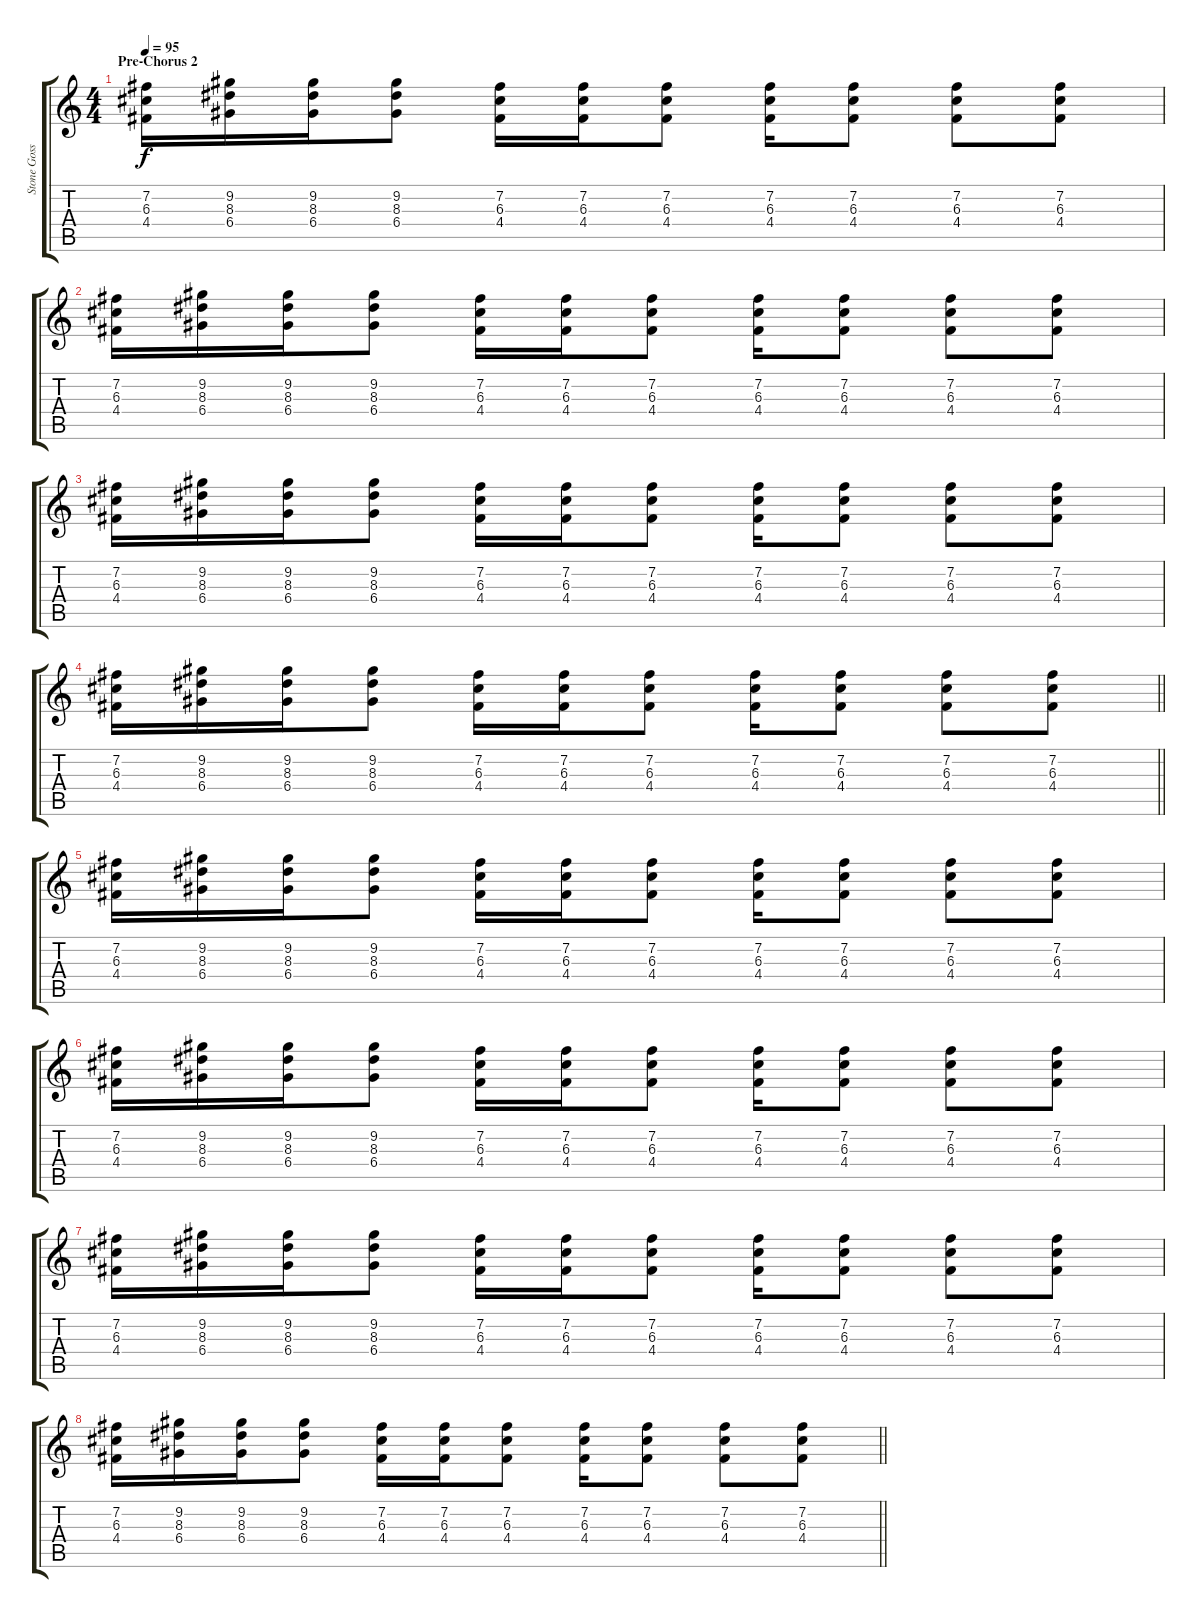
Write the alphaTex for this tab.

\track ("Stone Gossard" "Stone Goss") {instrument distortionguitar}
\staff {score tabs}
\tuning (E4 B3 G3 D3 A2 E2) {hide}
\ts (4 4)
\section ("" "Pre-Chorus 2")
\tempo 95
\clef g2
\ks c
(7.2 6.3 4.4).16{dy f} (9.2 8.3 6.4).16 (9.2 8.3 6.4).16 (9.2 8.3 6.4).8 (7.2 6.3 4.4).16 (7.2 6.3 4.4).16 (7.2 6.3 4.4).8 (7.2 6.3 4.4).16 (7.2 6.3 4.4).8 (7.2 6.3 4.4).8 (7.2 6.3 4.4).8 |
(7.2 6.3 4.4).16 (9.2 8.3 6.4).16 (9.2 8.3 6.4).16 (9.2 8.3 6.4).8 (7.2 6.3 4.4).16 (7.2 6.3 4.4).16 (7.2 6.3 4.4).8 (7.2 6.3 4.4).16 (7.2 6.3 4.4).8 (7.2 6.3 4.4).8 (7.2 6.3 4.4).8 |
(7.2 6.3 4.4).16 (9.2 8.3 6.4).16 (9.2 8.3 6.4).16 (9.2 8.3 6.4).8 (7.2 6.3 4.4).16 (7.2 6.3 4.4).16 (7.2 6.3 4.4).8 (7.2 6.3 4.4).16 (7.2 6.3 4.4).8 (7.2 6.3 4.4).8 (7.2 6.3 4.4).8 |
\barLineRight lightlight
(7.2 6.3 4.4).16 (9.2 8.3 6.4).16 (9.2 8.3 6.4).16 (9.2 8.3 6.4).8 (7.2 6.3 4.4).16 (7.2 6.3 4.4).16 (7.2 6.3 4.4).8 (7.2 6.3 4.4).16 (7.2 6.3 4.4).8 (7.2 6.3 4.4).8 (7.2 6.3 4.4).8 |
(7.2 6.3 4.4).16 (9.2 8.3 6.4).16 (9.2 8.3 6.4).16 (9.2 8.3 6.4).8 (7.2 6.3 4.4).16 (7.2 6.3 4.4).16 (7.2 6.3 4.4).8 (7.2 6.3 4.4).16 (7.2 6.3 4.4).8 (7.2 6.3 4.4).8 (7.2 6.3 4.4).8 |
(7.2 6.3 4.4).16 (9.2 8.3 6.4).16 (9.2 8.3 6.4).16 (9.2 8.3 6.4).8 (7.2 6.3 4.4).16 (7.2 6.3 4.4).16 (7.2 6.3 4.4).8 (7.2 6.3 4.4).16 (7.2 6.3 4.4).8 (7.2 6.3 4.4).8 (7.2 6.3 4.4).8 |
(7.2 6.3 4.4).16 (9.2 8.3 6.4).16 (9.2 8.3 6.4).16 (9.2 8.3 6.4).8 (7.2 6.3 4.4).16 (7.2 6.3 4.4).16 (7.2 6.3 4.4).8 (7.2 6.3 4.4).16 (7.2 6.3 4.4).8 (7.2 6.3 4.4).8 (7.2 6.3 4.4).8 |
\barLineRight lightlight
(7.2 6.3 4.4).16 (9.2 8.3 6.4).16 (9.2 8.3 6.4).16 (9.2 8.3 6.4).8 (7.2 6.3 4.4).16 (7.2 6.3 4.4).16 (7.2 6.3 4.4).8 (7.2 6.3 4.4).16 (7.2 6.3 4.4).8 (7.2 6.3 4.4).8 (7.2 6.3 4.4).8
